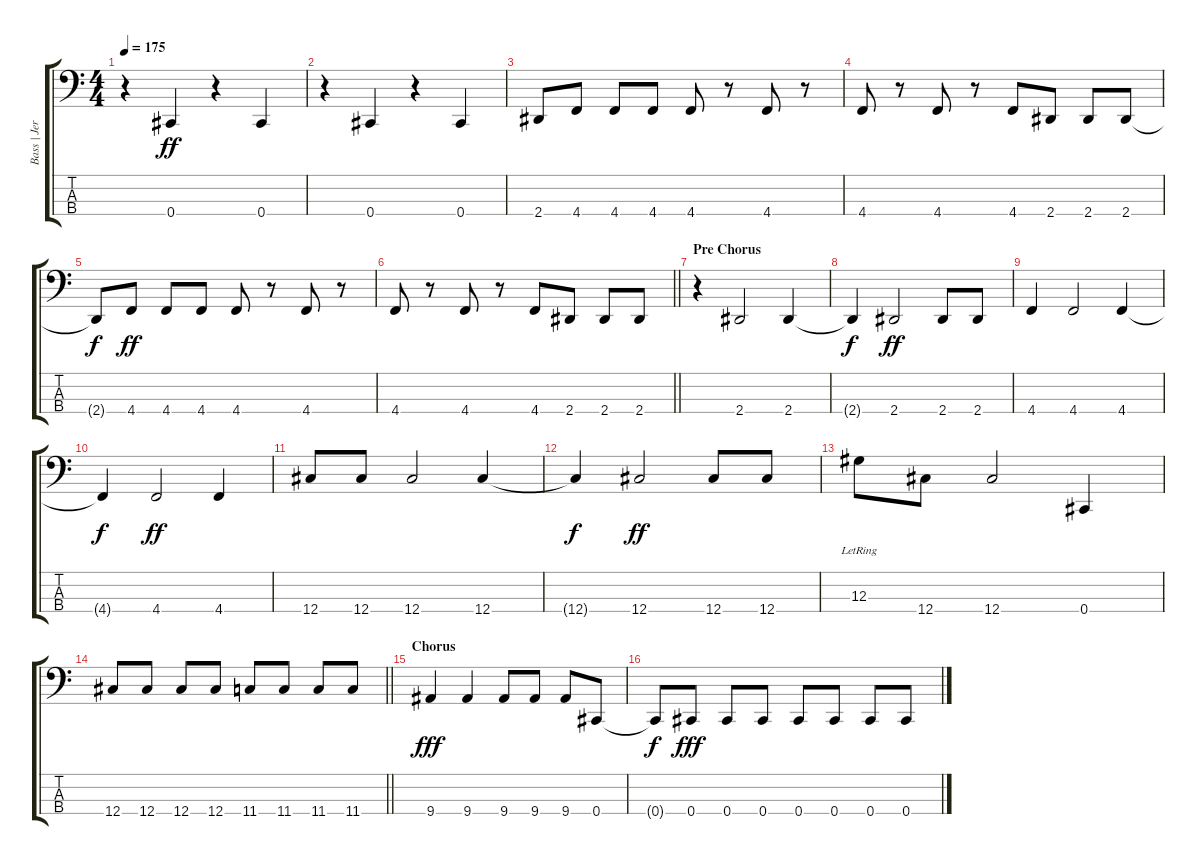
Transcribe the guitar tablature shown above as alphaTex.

\track ("Bass | Jeremy" "Bass | Jer") {instrument electricbasspick}
\staff {score tabs}
\tuning (Gb2 Db2 Ab1 Db1) {hide}
\ts (4 4)
\tempo 175
\clef f4
\ks c
r.4{dy ff} 0.4.4 r.4 0.4.4 |
r.4 0.4.4 r.4 0.4.4 |
2.4.8 4.4.8 4.4.8 4.4.8 4.4.8 r.8 4.4.8 r.8 |
4.4.8 r.8 4.4.8 r.8 4.4.8 2.4.8 2.4.8 2.4.8 |
2.4{t}.8{dy f} 4.4.8{dy ff} 4.4.8 4.4.8 4.4.8 r.8 4.4.8 r.8 |
\barLineRight lightlight
4.4.8 r.8 4.4.8 r.8 4.4.8 2.4.8 2.4.8 2.4.8 |
\section ("" "Pre Chorus")
r.4 2.4.2 2.4.4 |
2.4{t}.4{dy f} 2.4.2{dy ff} 2.4.8 2.4.8 |
4.4.4 4.4.2 4.4.4 |
4.4{t}.4{dy f} 4.4.2{dy ff} 4.4.4 |
12.4.8 12.4.8 12.4.2 12.4.4 |
12.4{t}.4{dy f} 12.4.2{dy ff} 12.4.8 12.4.8 |
12.3{lr}.8 12.4.8 12.4.2 0.4.4 |
\barLineRight lightlight
12.4.8 12.4.8 12.4.8 12.4.8 11.4.8 11.4.8 11.4.8 11.4.8 |
\section ("" "Chorus")
9.4.4{dy fff} 9.4.4 9.4.8 9.4.8 9.4.8 0.4.8 |
0.4{t}.8{dy f} 0.4.8{dy fff} 0.4.8 0.4.8 0.4.8 0.4.8 0.4.8 0.4.8
